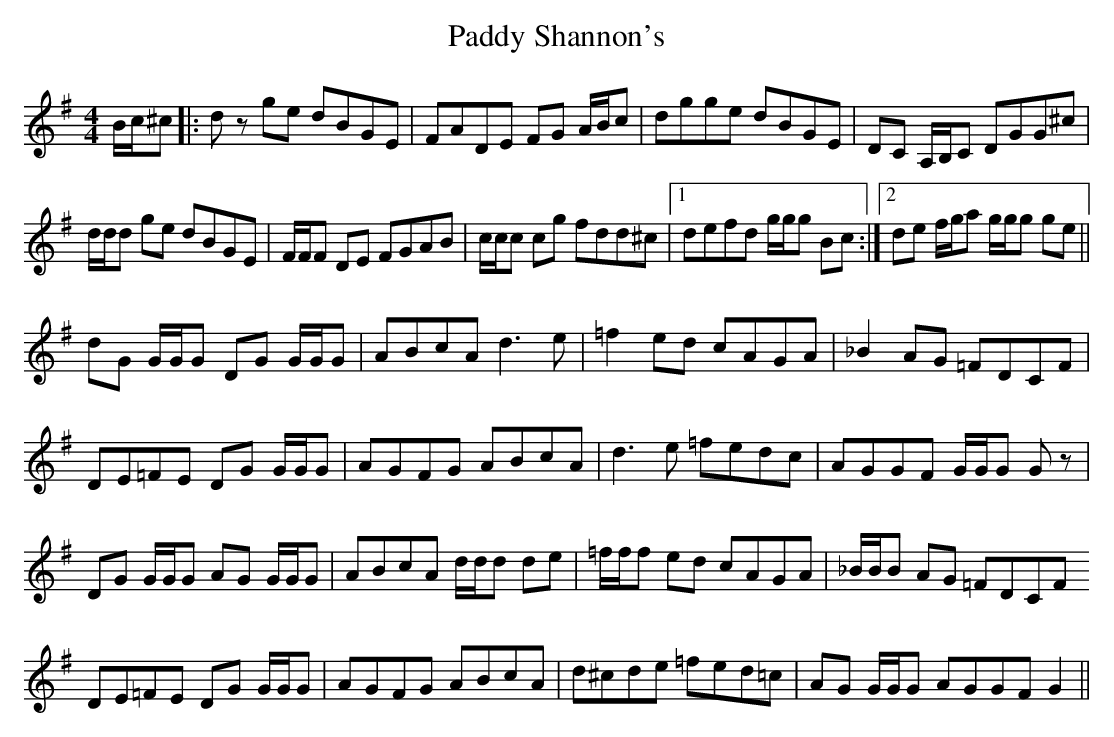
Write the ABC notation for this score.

X:1
T: Paddy Shannon's
M: 4/4
L: 1/8
K: Gmaj
B/c/^c|:d z ge dBGE|FADE FG A/B/c|dgge dBGE|DC A,/B,/C DGG^c|
d/d/d ge dBGE|F/F/F DE FGAB|c/c/c cg fdd^c|1 defd g/g/g Bc :|2 de f/g/a g/g/g ge ||
dG G/G/G DG G/G/G|ABcA d3e|=f2 ed cAGA| _B2 AG =FDCF|
DE=FE DG G/G/G|AGFG ABcA|d3 e =fedc|AGGF G/G/G G z|
DG G/G/G AG G/G/G|ABcA d/d/d de|=f/f/f ed cAGA|_B/B/B AG =FDCF
DE=FE DG G/G/G|AGFG ABcA|d^cde =fed=c|AG G/G/G AGGF G2 ||
